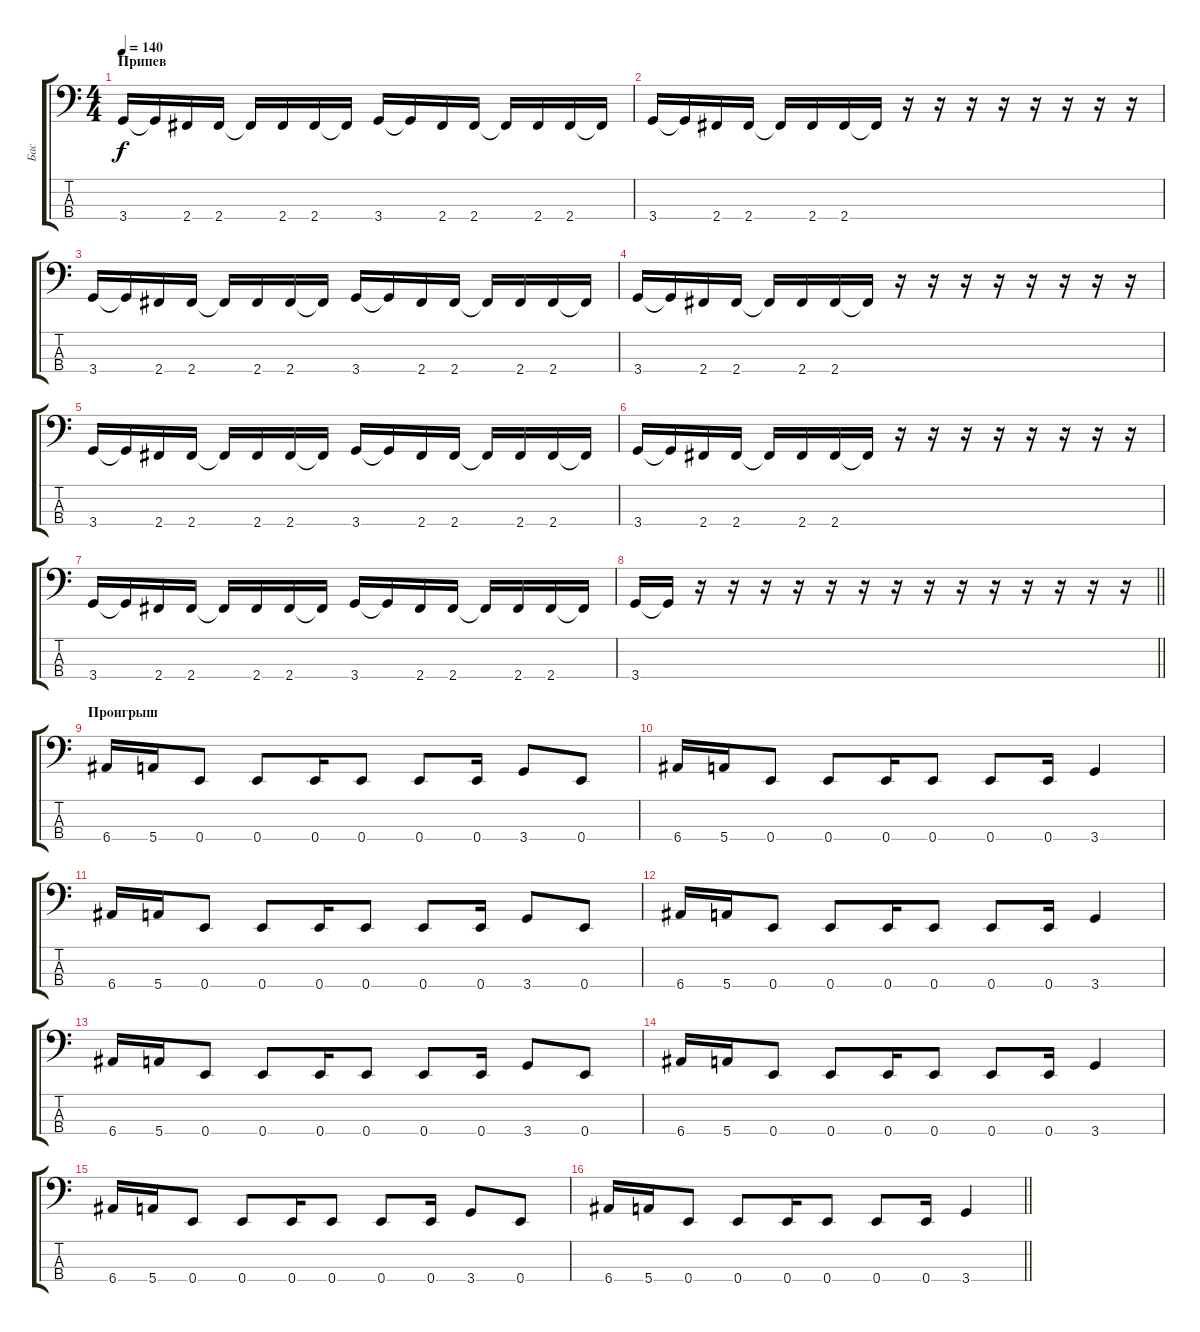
\track ("Бас" "Бас") {instrument electricbassfinger}
\staff {score tabs}
\tuning (G2 D2 A1 E1) {hide}
\ts (4 4)
\section ("" "Припев")
\tempo 140
\clef f4
\ks c
3.4.16{dy f} 3.4{t}.16 2.4.16 2.4.16 2.4{t}.16 2.4.16 2.4.16 2.4{t}.16 3.4.16 3.4{t}.16 2.4.16 2.4.16 2.4{t}.16 2.4.16 2.4.16 2.4{t}.16 |
3.4.16 3.4{t}.16 2.4.16 2.4.16 2.4{t}.16 2.4.16 2.4.16 2.4{t}.16 r.16 r.16 r.16 r.16 r.16 r.16 r.16 r.16 |
3.4.16 3.4{t}.16 2.4.16 2.4.16 2.4{t}.16 2.4.16 2.4.16 2.4{t}.16 3.4.16 3.4{t}.16 2.4.16 2.4.16 2.4{t}.16 2.4.16 2.4.16 2.4{t}.16 |
3.4.16 3.4{t}.16 2.4.16 2.4.16 2.4{t}.16 2.4.16 2.4.16 2.4{t}.16 r.16 r.16 r.16 r.16 r.16 r.16 r.16 r.16 |
3.4.16 3.4{t}.16 2.4.16 2.4.16 2.4{t}.16 2.4.16 2.4.16 2.4{t}.16 3.4.16 3.4{t}.16 2.4.16 2.4.16 2.4{t}.16 2.4.16 2.4.16 2.4{t}.16 |
3.4.16 3.4{t}.16 2.4.16 2.4.16 2.4{t}.16 2.4.16 2.4.16 2.4{t}.16 r.16 r.16 r.16 r.16 r.16 r.16 r.16 r.16 |
3.4.16 3.4{t}.16 2.4.16 2.4.16 2.4{t}.16 2.4.16 2.4.16 2.4{t}.16 3.4.16 3.4{t}.16 2.4.16 2.4.16 2.4{t}.16 2.4.16 2.4.16 2.4{t}.16 |
\barLineRight lightlight
3.4.16 3.4{t}.16 r.16 r.16 r.16 r.16 r.16 r.16 r.16 r.16 r.16 r.16 r.16 r.16 r.16 r.16 |
\section ("" "Проигрыш")
6.4.16 5.4.16 0.4.8 0.4.8 0.4.16 0.4.8 0.4.8 0.4.16 3.4.8 0.4.8 |
6.4.16 5.4.16 0.4.8 0.4.8 0.4.16 0.4.8 0.4.8 0.4.16 3.4.4 |
6.4.16 5.4.16 0.4.8 0.4.8 0.4.16 0.4.8 0.4.8 0.4.16 3.4.8 0.4.8 |
6.4.16 5.4.16 0.4.8 0.4.8 0.4.16 0.4.8 0.4.8 0.4.16 3.4.4 |
6.4.16 5.4.16 0.4.8 0.4.8 0.4.16 0.4.8 0.4.8 0.4.16 3.4.8 0.4.8 |
6.4.16 5.4.16 0.4.8 0.4.8 0.4.16 0.4.8 0.4.8 0.4.16 3.4.4 |
6.4.16 5.4.16 0.4.8 0.4.8 0.4.16 0.4.8 0.4.8 0.4.16 3.4.8 0.4.8 |
\barLineRight lightlight
6.4.16 5.4.16 0.4.8 0.4.8 0.4.16 0.4.8 0.4.8 0.4.16 3.4.4
